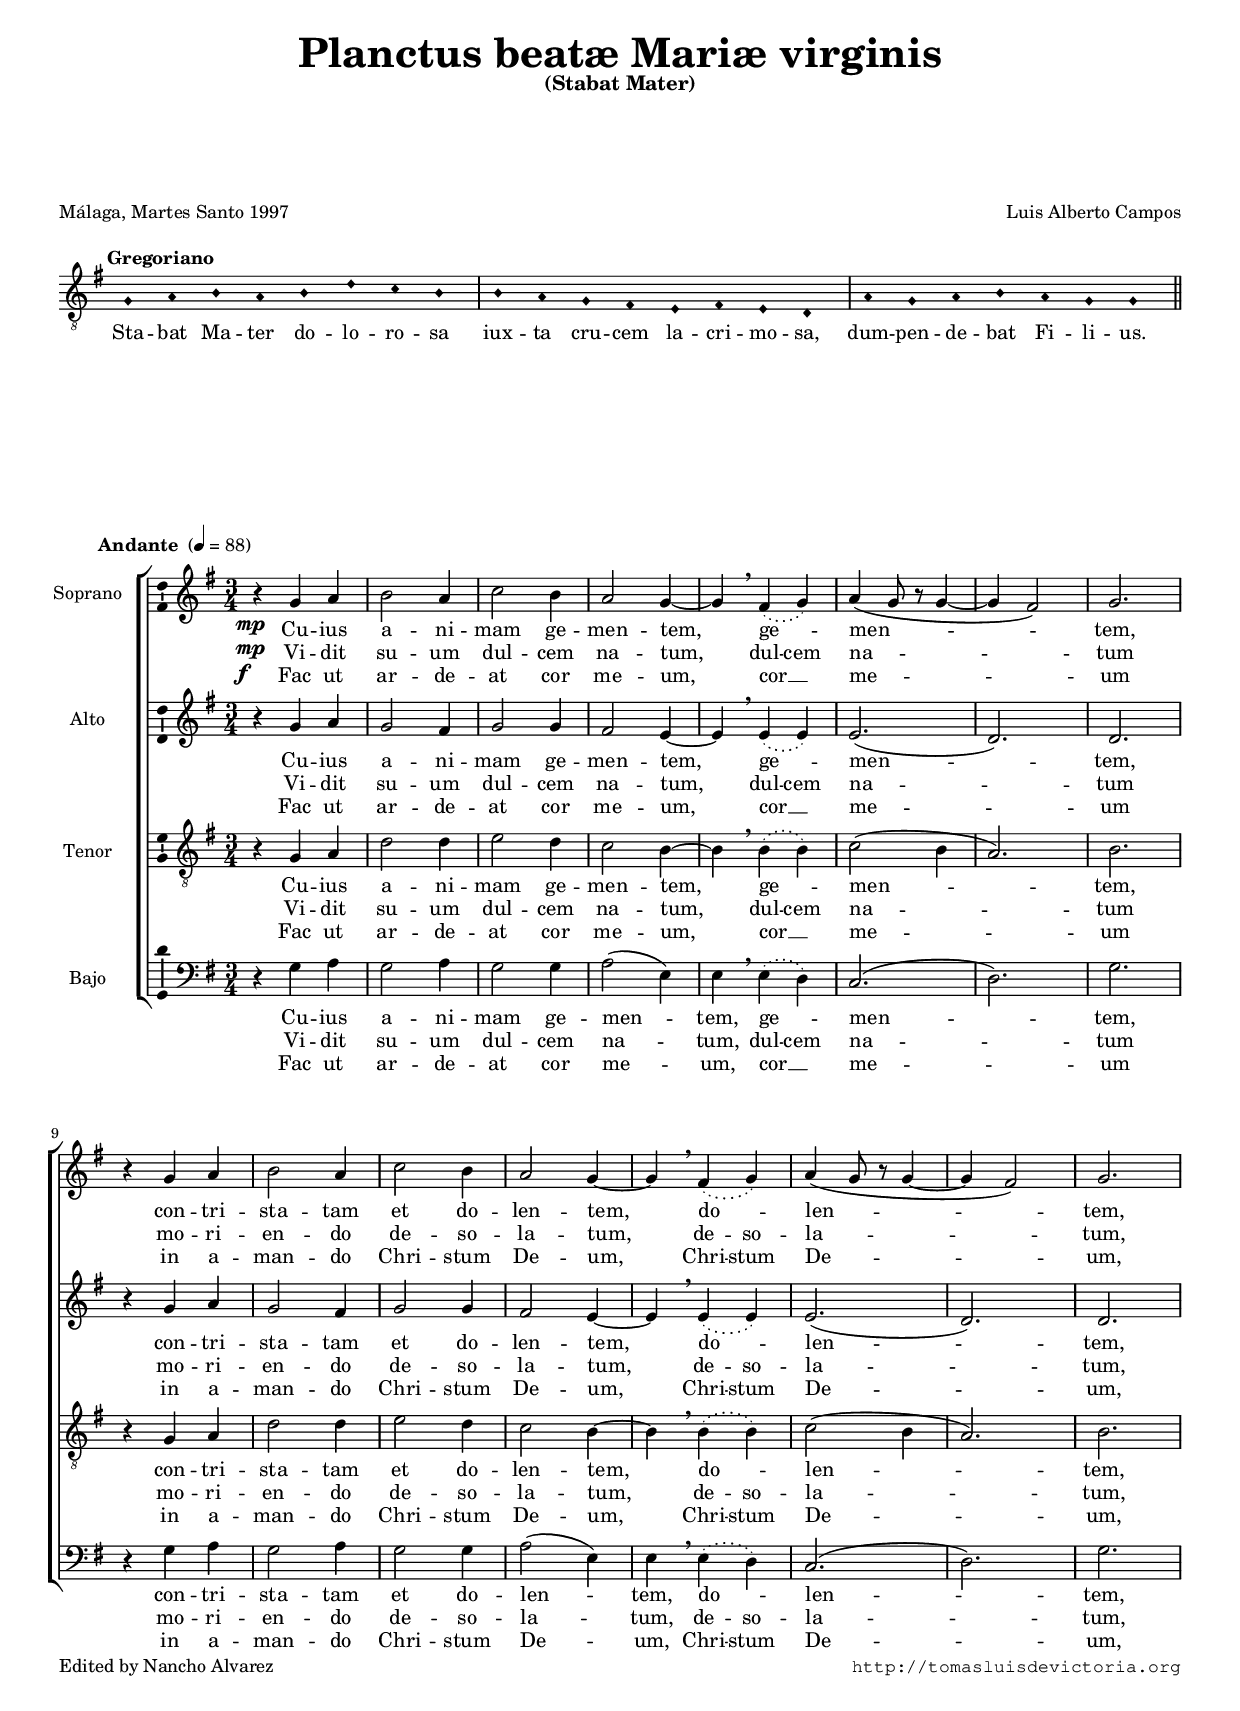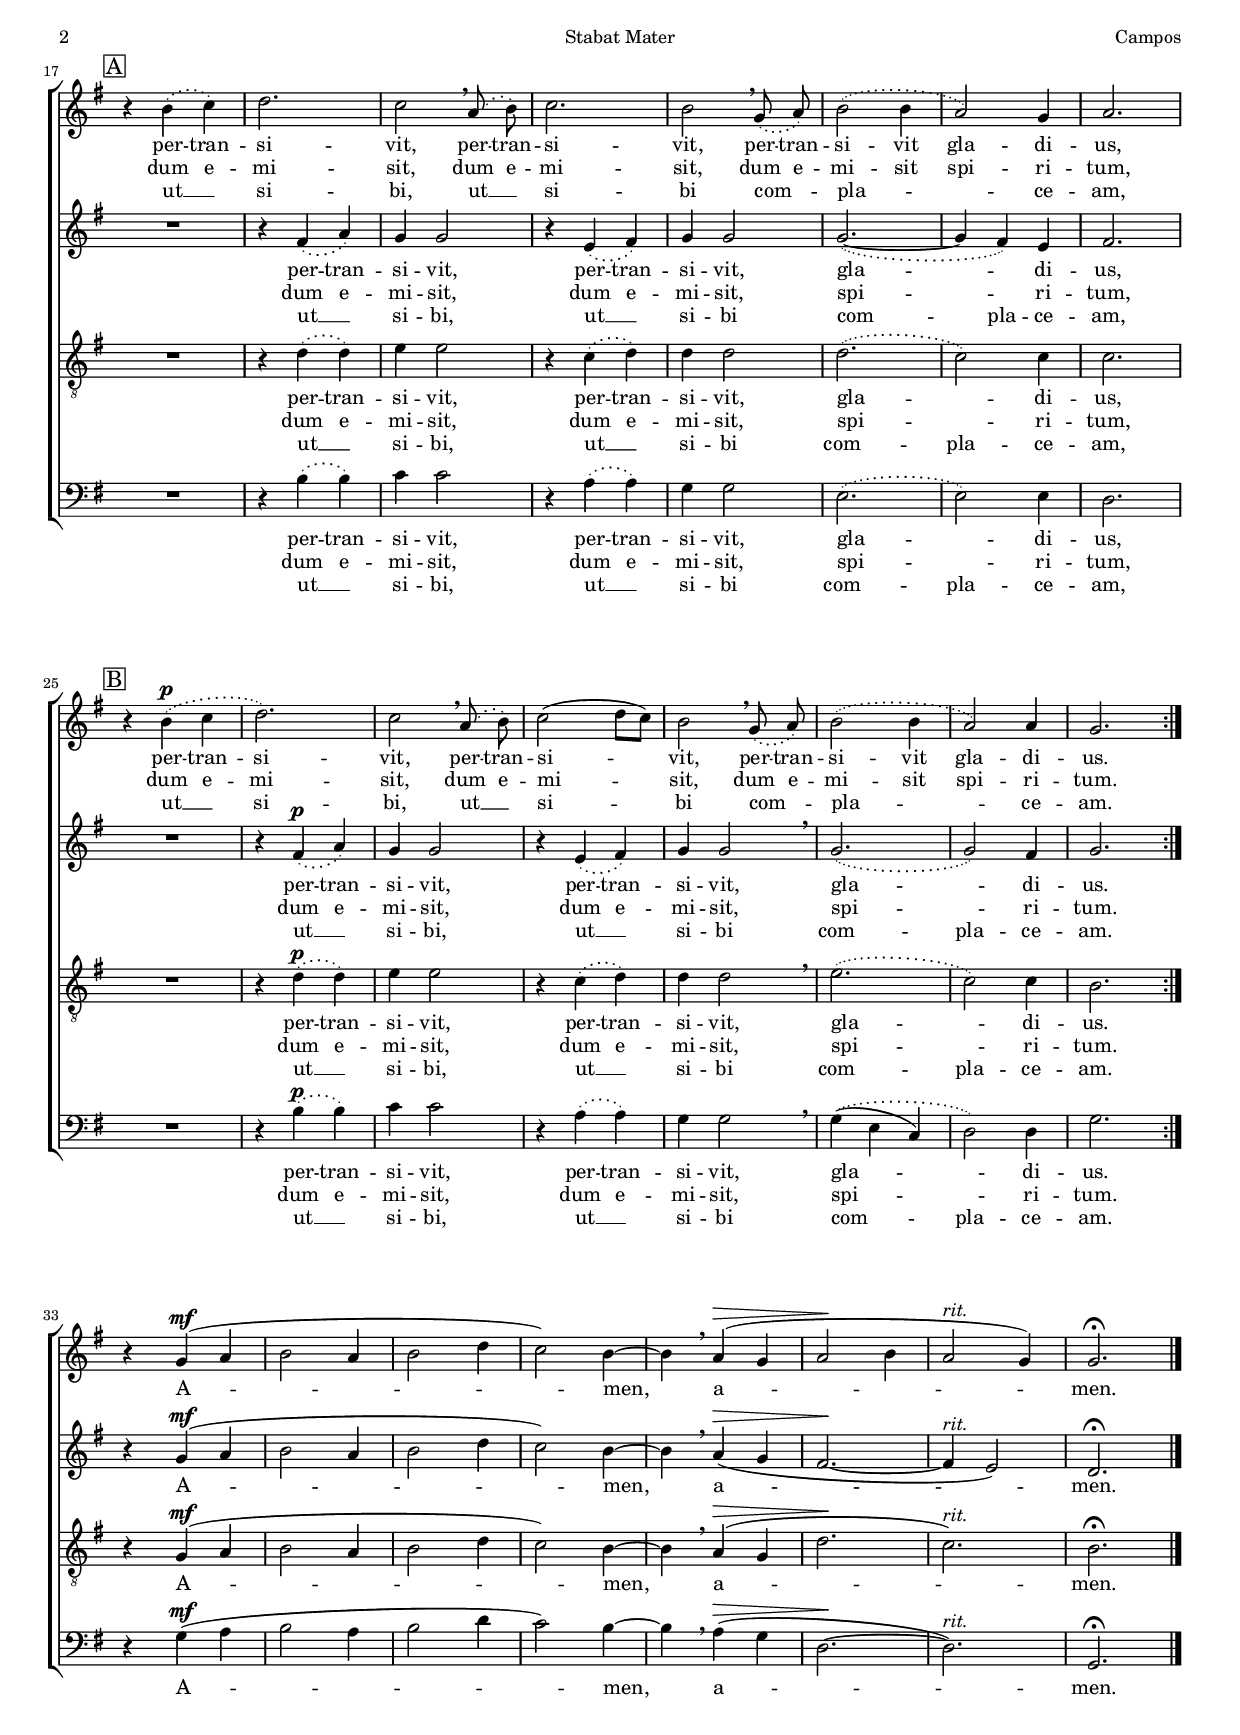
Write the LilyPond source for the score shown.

\version "2.12.2"

#(set-default-paper-size "a4")
#(set-global-staff-size 15.8)
#(ly:set-option 'point-and-click #f)

ss=\once \set suggestAccidentals = ##t
cresc=\markup{\italic "cresc."}
dim=\markup{\italic "dim."}
rit=\markup{\italic "rit."}
italicas=\override LyricText #'font-shape = #'italic
rectas=\override LyricText #'font-shape = #'upright


htitle="Stabat Mater"
hcomposer="Campos"

\header {
	title=\markup{\column{ " " " " \larger \larger \larger "Planctus beatæ Mariæ virginis" }}
	subtitle=\markup{\column{"(Stabat Mater)" " " " " " " " "  }}
	composer=\markup{\column{"Luis Alberto Campos" " " }}
	%opus="(-)"
	poet="Málaga, Martes Santo 1997"
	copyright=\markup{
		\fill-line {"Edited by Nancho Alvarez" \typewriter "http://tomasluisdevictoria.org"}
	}
%	tagline=""
}


\score{<<
	\new Voice="greg" \relative c'{
		\override Stem #'transparent = ##t
		\override NoteHead #'style = #'neomensural
		\override Staff.TimeSignature #'stencil = ##f
		\cadenzaOn
		\clef "G_8"
		\tempo "Gregoriano"
		\key g \major
		g a b a b d c b \bar "|"
		b a g fis e fis e d \bar "|"
		a' g a b a g g \bar "||"
	}
	\new Lyrics \lyricsto "greg" \lyricmode{
		Sta -- bat Ma -- ter do -- lo -- ro -- sa
		iux -- ta cru -- cem la -- cri -- mo -- sa,
		dum -- pen -- de -- bat Fi -- li -- us.
	}
	>>
	\layout {
		indent = 0
		ragged-right = ##f
	}
	
}


global={\key g \major \time 3/4 \skip 1*3/4*32 \bar ":|" \break
				\skip 1*3/4*8 \bar "|." }


cantus=\relative c''{
	\override Score.MetronomeMark #'X-offset = #-6
	\override Score.MetronomeMark #'padding = #3
	\tempo "Andante " 4=88
	\dynamicUp
	\phrasingSlurDotted
	\once \override TextScript #'X-offset = #-2.1
	\once \override TextScript #'padding = #1
	r4_\markup{\column {\dynamic mp \dynamic mp \dynamic f}} g4 a
	b2 a4
	c2 b4
	a2 g4 ~
	g4 \breathe fis\( g\)
	a4( g8 r g4 ~
	g fis2)
	g2.
	r4 g a
	b2 a4
	c2 b4
	a2 g4 ~
	g \breathe fis\( g\)
	a4( g8 r g4 ~
	g fis2)
	g2.
	\mark \markup{\box A}
	r4 b\( c\)
	d2. 
	c2 \breathe a8\( b\)
	c2. 
	b2 \breathe g8\( a\)
	b2\( b4
	a2\) g4
	a2.
	\mark \markup{\box B}
	r4 b4\(^\p c
	d2.\)
	c2 \breathe a8\( b\)
	c2( d8[ c)]
	b2 \breathe g8\( a\)
	b2\( b4
	a2\) a4 
	g2.
	r4 g^\mf( a
	b2 a4 
	b2 d4
	c2) b4 ~
	b \breathe a\>( g
	a2\! b4
	a2^\rit g4)
	g2.^\fermata
}

altus=\relative c''{
	\phrasingSlurDotted
	\dynamicUp
	r4 g a
	g2 fis4
	g2 g4
	fis2 e4 ~
	e \breathe e\( e\)
	e2.( 
	d)
	d2.
	r4 g a
	g2 fis4
	g2 g4
	fis2 e4 ~
	e \breathe e\( e\)
	e2.( 
	d)
	d2.
	R1*3/4
	r4 fis\( a\)
	g g2
	r4 e\( fis\) 
	g g2
	g2.\( ~
	g4 fis4\) e
	fis2.
	R1*3/4
	r4 fis^\p\( a\)
	g4 g2
	r4 e\( fis\) 
	g g2 \breathe
	g2.\(
	g2\) fis4
	g2.
	r4 g(^\mf a
	b2 a4
	b2 d4
	c2) b4 ~
	b \breathe a4(\> g
	fis2.\! ~
	fis4^\rit e2)
	d2.^\fermata
}

tenor=\relative c'{
	\phrasingSlurDotted
	\dynamicUp
	r4 g a
	d2 d4
	e2 d4
	c2 b4 ~
	b \breathe b\( b\)
	c2( b4 
	a2.)
	b2.
	r4 g a 
	d2 d4
	e2 d4
	c2 b4 ~
	b4 \breathe b\( b\)
	c2( b4 
	a2.)
	b2.
	R1*3/4
	r4 d\( d\)
	e e2
	r4 c\( d\)
	d d2
	d2.\(
	c2\) c4
	c2.
	R1*3/4
	r4 d^\p\( d\)
	e e2
	r4 c\( d\)
	d d2 \breathe
	e2.\(
	c2\) c4
	b2.
	r4 g^\mf( a
	b2 a4
	b2 d4
	c2) b4 ~
	b \breathe a(\> g
	d'2.\!
	c2.)^\rit
	b2.^\fermata
}

bassus=\relative c'{
	\phrasingSlurDotted
	\dynamicUp
	r4 g a
	g2 a4
	g2 g4
	a2( e4)
	e4 \breathe e\( d\)
	c2.(
	d)
	g2.
	r4 g a
	g2 a4
	g2 g4
	a2( e4)
	e4 \breathe e\( d\)
	c2.(
	d)
	g2.
	R1*3/4
	r4 b\( b\)
	c c2
	r4 a\( a\) 
	g g2
	e2.\(
	e2\) e4
	d2.
	R1*3/4
	r4 b'^\p\( b\)
	c4 c2
	r4 a\( a\)
	g g2 \breathe
	g4(\( e c)
	d2\) d4 
	g2.
	r4 g(^\mf a
	b2 a4
	b2 d4
	c2) b4 ~
	b \breathe a(\> g
	d2.\! ~
	d2.)^\rit
	g,^\fermata
}

textocantus=\lyricmode{
Cu -- ius a -- ni -- mam ge -- men -- tem,
ge -- _ men -- tem,
con -- tri -- sta -- tam 
et do -- len -- tem,
do -- _ len -- tem,
per -- tran -- si -- vit,
per -- tran -- si -- vit,
per -- tran -- si -- vit 
gla -- di -- us,
per -- tran -- si -- vit,
per -- tran -- si -- vit,
per -- tran -- si -- vit 
gla -- di -- us.
A -- men,
a -- men.
}
textocantusb=\lyricmode{
Vi -- dit su -- um dul -- cem na -- tum,
dul -- cem na -- tum
mo -- ri -- en -- do 
de -- so -- la -- tum,
de -- so -- la -- tum,
dum e -- mi -- sit, 
dum e -- mi -- sit,
dum e -- mi -- sit spi -- ri -- tum,
dum e -- mi -- sit, 
dum e -- mi -- sit,
dum e -- mi -- sit spi -- ri -- tum.
}
textocantusc=\lyricmode{
Fac ut ar -- de -- at cor me -- um,
cor __ _ me -- um
in a -- man -- do Chri -- stum De -- um,
Chri -- stum De -- um,
ut __ _ si -- bi,
ut __ _ si -- bi
com -- _ pla -- _ _ ce -- am,
ut __ _ si -- bi,
ut __ _ si -- bi
com -- _ pla -- _ _ ce -- am.
}


textoaltus=\lyricmode{
Cu -- ius a -- ni -- mam ge -- men -- tem,
ge -- _ men -- tem,
con -- tri -- sta -- tam 
et do -- len -- tem,
do -- _ len -- tem,
per -- tran -- si -- vit,
per -- tran -- si -- vit,
gla -- _ di -- us,
per -- tran -- si -- vit,
per -- tran -- si -- vit,
gla -- _ di -- us.
A -- men,
a -- men.
}
textoaltusb=\lyricmode{
Vi -- dit su -- um dul -- cem na -- tum,
dul -- cem na -- tum
mo -- ri -- en -- do 
de -- so -- la -- tum,
de -- so -- la -- tum,
dum e -- mi -- sit, 
dum e -- mi -- sit,
spi -- _ ri -- tum,
dum e -- mi -- sit, 
dum e -- mi -- sit,
spi -- _ ri -- tum.
}
textoaltusc=\lyricmode{
Fac ut ar -- de -- at cor me -- um,
cor __ _ me -- um
in a -- man -- do Chri -- stum De -- um,
Chri -- stum De -- um,
ut __ _ si -- bi,
ut __ _ si -- bi
com -- pla -- ce -- am,
ut __ _ si -- bi,
ut __ _ si -- bi
com -- pla -- ce -- am.
}


\score {
\new ChoirStaff<<

	\new Staff <<\global
	\new Voice="v1" {
		\set Staff.instrumentName="Soprano " 
		\clef "treble"
		\cantus }
	\new Lyrics \lyricsto "v1" {\textocantus }
	\new Lyrics \lyricsto "v1" {\textocantusb }
	\new Lyrics \lyricsto "v1" {\textocantusc }
	>>

	
	\new Staff << \global
	\new Voice="v2" {
		\set Staff.instrumentName="Alto "
		\clef "treble" 
		\altus}
	\new Lyrics \lyricsto "v2" {\textoaltus }
	\new Lyrics \lyricsto "v2" {\textoaltusb }
	\new Lyrics \lyricsto "v2" {\textoaltusc }
	>>

	
	\new Staff <<\global
	\new Voice="v3" {
		\set Staff.instrumentName="Tenor "
		\clef "G_8"
		\tenor }
	\new Lyrics \lyricsto "v3" {\textoaltus }
	\new Lyrics \lyricsto "v3" {\textoaltusb }
	\new Lyrics \lyricsto "v3" {\textoaltusc }
	>>
	

	\new Staff <<\global
	\new Voice="v4" {
		\set Staff.instrumentName="Bajo "
		\clef "bass" 
		\bassus }
	\new Lyrics \lyricsto "v4" {\textoaltus }
	\new Lyrics \lyricsto "v4" {\textoaltusb }
	\new Lyrics \lyricsto "v4" {\textoaltusc }
	>>
	
>>

\layout{ 
	system-count = 5
	\context {\Lyrics \override VerticalAxisGroup #'minimum-Y-extent = #'(-0 . 0) }
	\context {\Score \override BarNumber #'padding = #2 }
	\context {\Lyrics 
		\override LyricText #'font-size = #1.1
		\override LyricHyphen #'minimum-distance = #0.33
	}
	\context {\Voice 
		%melismaBusyProperties = #'()
		autoBeaming = ##f
		\override Hairpin #'to-barline = ##f
	}
	%\context { \RemoveEmptyStaffContext }
	\context {\Staff 
		\override PhrasingSlur #'style = #'dotted
		\consists Ambitus_engraver 
		\override VerticalAxisGroup #'minimum-Y-extent = #'(-3 . 3)
	}
}

%\midi {}

}


\paper{
	evenHeaderMarkup=\markup  \fill-line { \fromproperty #'page:page-number-string \htitle \hcomposer }
	oddHeaderMarkup= \markup  \fill-line { \on-the-fly #not-first-page \hcomposer \on-the-fly #not-first-page \htitle \on-the-fly #not-first-page \fromproperty #'page:page-number-string }
	line-width=19.0\cm
	between-system-padding = 0
	ragged-last-bottom = ##f
	foot-separation = 2\mm
	head-separation = 0\mm
}
